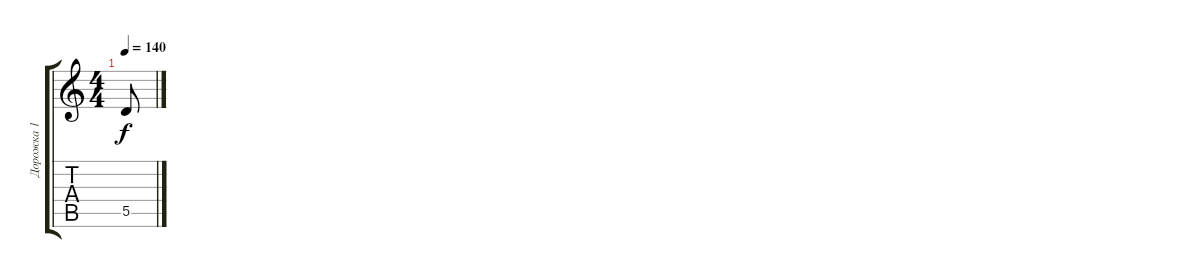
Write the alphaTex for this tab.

\track ("Дорожка 1" "Дорожка 1") {instrument distortionguitar}
\staff {score tabs}
\tuning (E4 B3 G3 D3 A2 E2) {hide}
\ts (4 4)
\tempo 140
\clef g2
\ks c
5.5.8{dy f}
